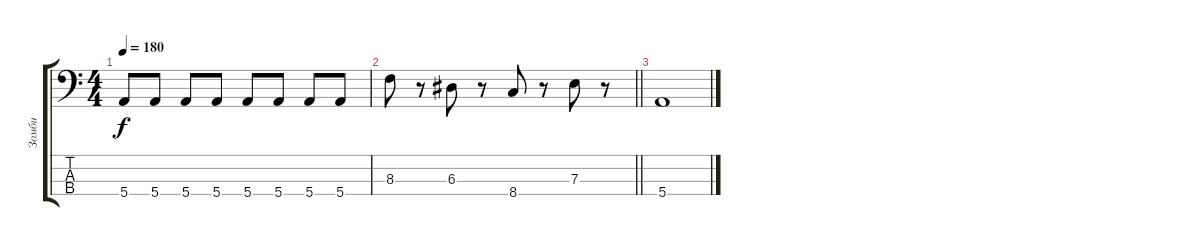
\track ("Зомби" "Зомби") {instrument electricbasspick}
\staff {score tabs}
\tuning (G2 D2 A1 E1) {hide}
\ts (4 4)
\tempo 180
\clef f4
\ks c
5.4.8{dy f} 5.4.8 5.4.8 5.4.8 5.4.8 5.4.8 5.4.8 5.4.8 |
\barLineRight lightlight
8.3.8 r.8 6.3.8 r.8 8.4.8 r.8 7.3.8 r.8 |
5.4.1
